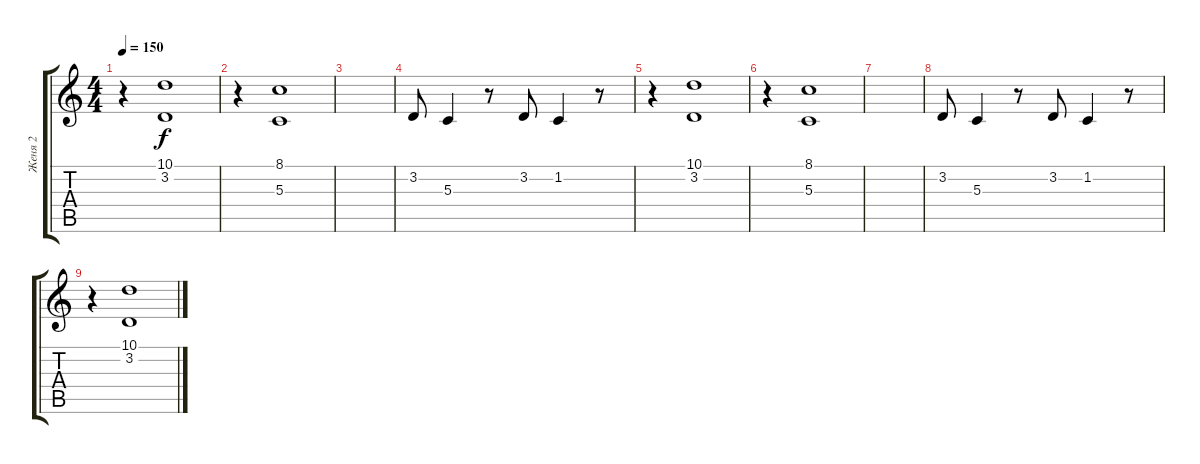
\track ("Женя 2" "Женя 2") {instrument pad4choir}
\staff {score tabs}
\tuning (E4 B3 G3 D3 A2 E2) {hide}
\ts (4 4)
\tempo 150
\clef g2
\ks c
r.4{dy f} (10.1 3.2).1 |
r.4 (8.1 5.3).1 |
|
3.2.8 5.3.4 r.8 3.2.8 1.2.4 r.8 |
r.4 (10.1 3.2).1 |
r.4 (8.1 5.3).1 |
|
3.2.8 5.3.4 r.8 3.2.8 1.2.4 r.8 |
r.4 (10.1 3.2).1
